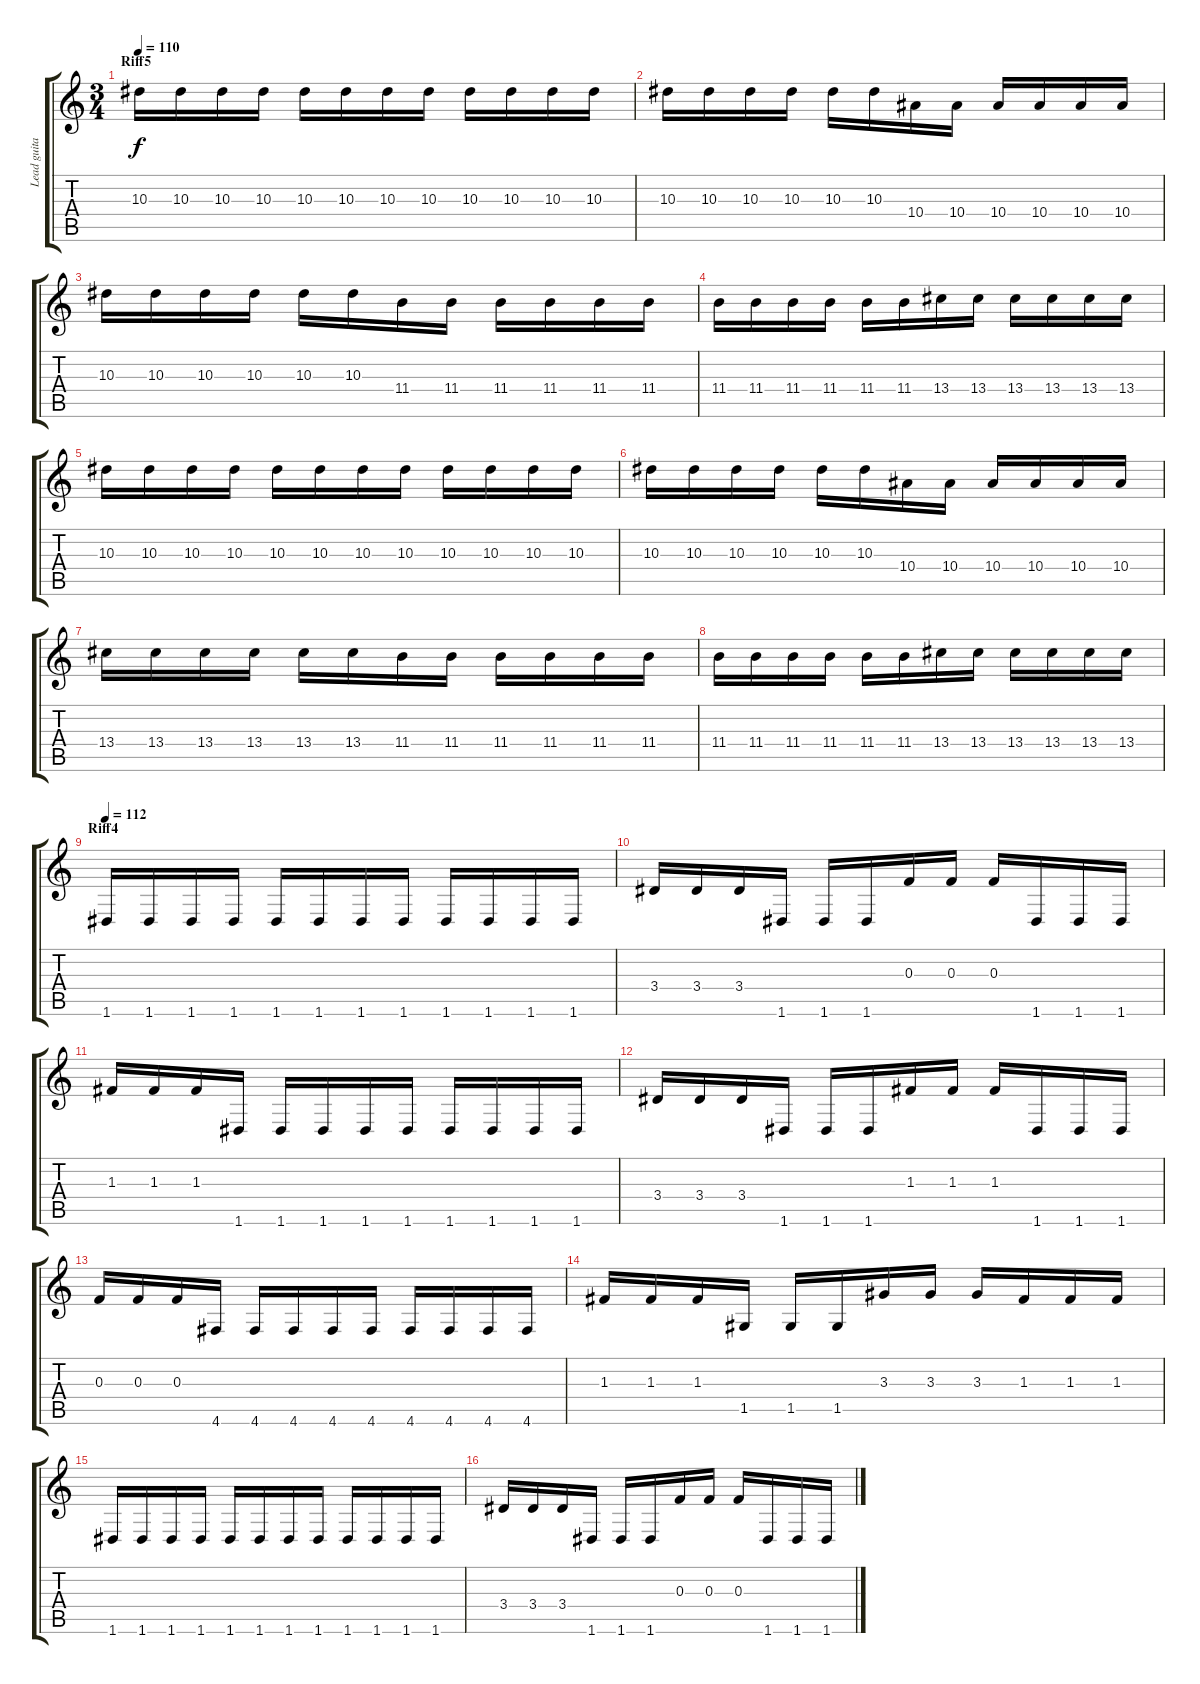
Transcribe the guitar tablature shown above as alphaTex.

\track ("Lead guitar 1" "Lead guita") {instrument overdrivenguitar}
\staff {score tabs}
\tuning (D4 A3 F3 C3 G2 D2) {hide}
\ts (3 4)
\section ("" "Riff5")
\tempo 110
\clef g2
\ks c
10.3.16{dy f} 10.3.16 10.3.16 10.3.16 10.3.16 10.3.16 10.3.16 10.3.16 10.3.16 10.3.16 10.3.16 10.3.16 |
10.3.16 10.3.16 10.3.16 10.3.16 10.3.16 10.3.16 10.4.16 10.4.16 10.4.16 10.4.16 10.4.16 10.4.16 |
10.3.16 10.3.16 10.3.16 10.3.16 10.3.16 10.3.16 11.4.16 11.4.16 11.4.16 11.4.16 11.4.16 11.4.16 |
11.4.16 11.4.16 11.4.16 11.4.16 11.4.16 11.4.16 13.4.16 13.4.16 13.4.16 13.4.16 13.4.16 13.4.16 |
10.3.16 10.3.16 10.3.16 10.3.16 10.3.16 10.3.16 10.3.16 10.3.16 10.3.16 10.3.16 10.3.16 10.3.16 |
10.3.16 10.3.16 10.3.16 10.3.16 10.3.16 10.3.16 10.4.16 10.4.16 10.4.16 10.4.16 10.4.16 10.4.16 |
13.4.16 13.4.16 13.4.16 13.4.16 13.4.16 13.4.16 11.4.16 11.4.16 11.4.16 11.4.16 11.4.16 11.4.16 |
11.4.16 11.4.16 11.4.16 11.4.16 11.4.16 11.4.16 13.4.16 13.4.16 13.4.16 13.4.16 13.4.16 13.4.16 |
\section ("" "Riff4")
\tempo 112
1.6.16 1.6.16 1.6.16 1.6.16 1.6.16 1.6.16 1.6.16 1.6.16 1.6.16 1.6.16 1.6.16 1.6.16 |
3.4.16 3.4.16 3.4.16 1.6.16 1.6.16 1.6.16 0.3.16 0.3.16 0.3.16 1.6.16 1.6.16 1.6.16 |
1.3.16 1.3.16 1.3.16 1.6.16 1.6.16 1.6.16 1.6.16 1.6.16 1.6.16 1.6.16 1.6.16 1.6.16 |
3.4.16 3.4.16 3.4.16 1.6.16 1.6.16 1.6.16 1.3.16 1.3.16 1.3.16 1.6.16 1.6.16 1.6.16 |
0.3.16 0.3.16 0.3.16 4.6.16 4.6.16 4.6.16 4.6.16 4.6.16 4.6.16 4.6.16 4.6.16 4.6.16 |
1.3.16 1.3.16 1.3.16 1.5.16 1.5.16 1.5.16 3.3.16 3.3.16 3.3.16 1.3.16 1.3.16 1.3.16 |
1.6.16 1.6.16 1.6.16 1.6.16 1.6.16 1.6.16 1.6.16 1.6.16 1.6.16 1.6.16 1.6.16 1.6.16 |
3.4.16 3.4.16 3.4.16 1.6.16 1.6.16 1.6.16 0.3.16 0.3.16 0.3.16 1.6.16 1.6.16 1.6.16
